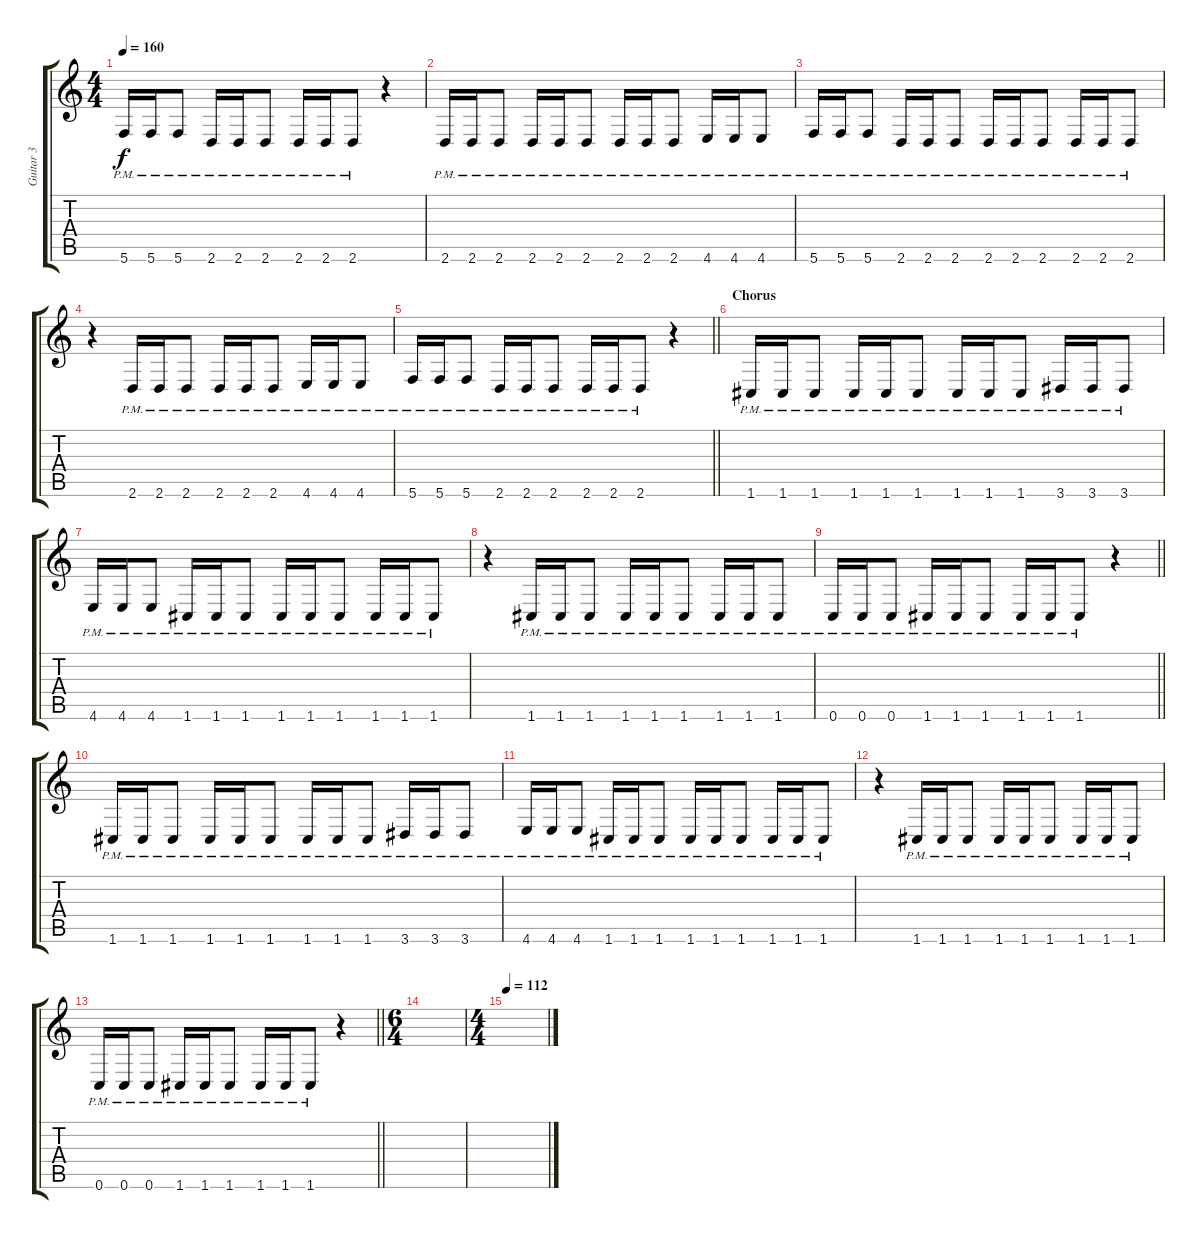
\track ("Guitar 3" "Guitar 3") {instrument overdrivenguitar}
\staff {score tabs}
\tuning (D4 A3 F3 C3 G2 C2) {hide}
\ts (4 4)
\tempo 160
\clef g2
\ks c
5.6{pm}.16{dy f} 5.6{pm}.16 5.6{pm}.8 2.6{pm}.16 2.6{pm}.16 2.6{pm}.8 2.6{pm}.16 2.6{pm}.16 2.6{pm}.8 r.4 |
2.6{pm}.16 2.6{pm}.16 2.6{pm}.8 2.6{pm}.16 2.6{pm}.16 2.6{pm}.8 2.6{pm}.16 2.6{pm}.16 2.6{pm}.8 4.6{pm}.16 4.6{pm}.16 4.6{pm}.8 |
5.6{pm}.16 5.6{pm}.16 5.6{pm}.8 2.6{pm}.16 2.6{pm}.16 2.6{pm}.8 2.6{pm}.16 2.6{pm}.16 2.6{pm}.8 2.6{pm}.16 2.6{pm}.16 2.6{pm}.8 |
r.4 2.6{pm}.16 2.6{pm}.16 2.6{pm}.8 2.6{pm}.16 2.6{pm}.16 2.6{pm}.8 4.6{pm}.16 4.6{pm}.16 4.6{pm}.8 |
\barLineRight lightlight
5.6{pm}.16 5.6{pm}.16 5.6{pm}.8 2.6{pm}.16 2.6{pm}.16 2.6{pm}.8 2.6{pm}.16 2.6{pm}.16 2.6{pm}.8 r.4 |
\section ("" "Chorus")
1.6{pm}.16 1.6{pm}.16 1.6{pm}.8 1.6{pm}.16 1.6{pm}.16 1.6{pm}.8 1.6{pm}.16 1.6{pm}.16 1.6{pm}.8 3.6{pm}.16 3.6{pm}.16 3.6{pm}.8 |
4.6{pm}.16 4.6{pm}.16 4.6{pm}.8 1.6{pm}.16 1.6{pm}.16 1.6{pm}.8 1.6{pm}.16 1.6{pm}.16 1.6{pm}.8 1.6{pm}.16 1.6{pm}.16 1.6{pm}.8 |
r.4 1.6{pm}.16 1.6{pm}.16 1.6{pm}.8 1.6{pm}.16 1.6{pm}.16 1.6{pm}.8 1.6{pm}.16 1.6{pm}.16 1.6{pm}.8 |
\barLineRight lightlight
0.6{pm}.16 0.6{pm}.16 0.6{pm}.8 1.6{pm}.16 1.6{pm}.16 1.6{pm}.8 1.6{pm}.16 1.6{pm}.16 1.6{pm}.8 r.4 |
1.6{pm}.16 1.6{pm}.16 1.6{pm}.8 1.6{pm}.16 1.6{pm}.16 1.6{pm}.8 1.6{pm}.16 1.6{pm}.16 1.6{pm}.8 3.6{pm}.16 3.6{pm}.16 3.6{pm}.8 |
4.6{pm}.16 4.6{pm}.16 4.6{pm}.8 1.6{pm}.16 1.6{pm}.16 1.6{pm}.8 1.6{pm}.16 1.6{pm}.16 1.6{pm}.8 1.6{pm}.16 1.6{pm}.16 1.6{pm}.8 |
r.4 1.6{pm}.16 1.6{pm}.16 1.6{pm}.8 1.6{pm}.16 1.6{pm}.16 1.6{pm}.8 1.6{pm}.16 1.6{pm}.16 1.6{pm}.8 |
\barLineRight lightlight
0.6{pm}.16 0.6{pm}.16 0.6{pm}.8 1.6{pm}.16 1.6{pm}.16 1.6{pm}.8 1.6{pm}.16 1.6{pm}.16 1.6{pm}.8 r.4 |
\ts (6 4)
|
\ts (4 4)
\tempo 112
